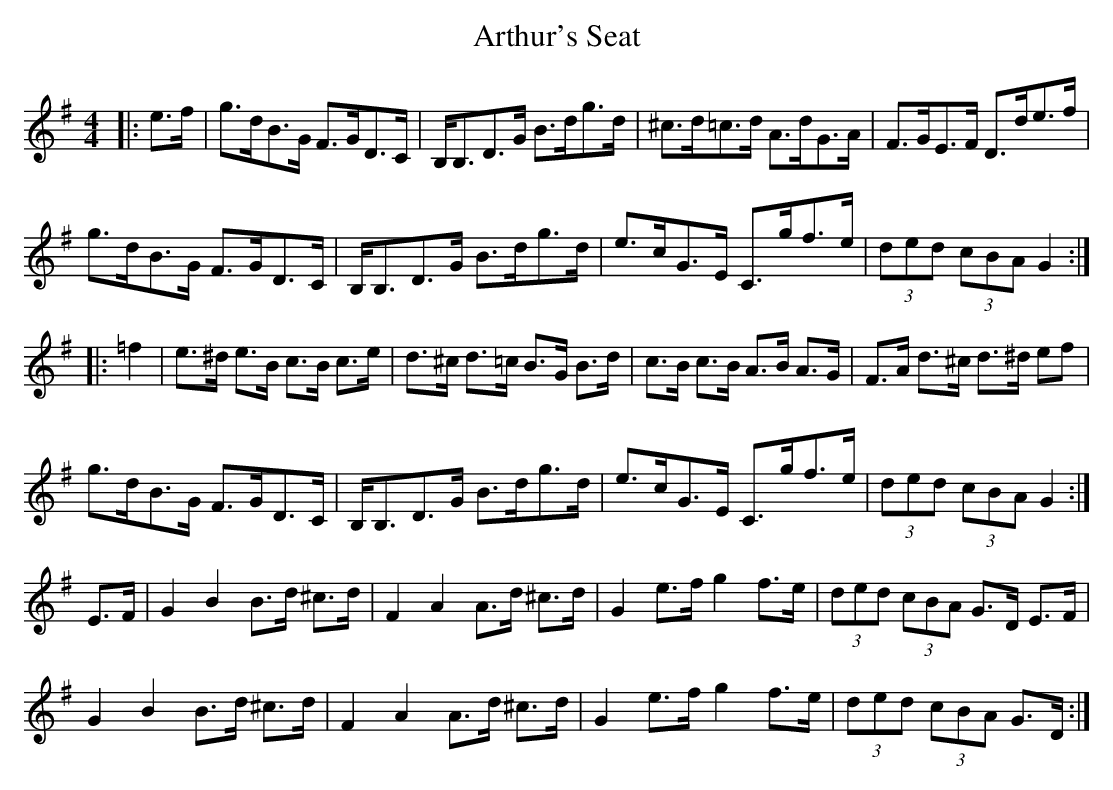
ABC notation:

X:1
T: Arthur's Seat
M: 4/4
L: 1/8
K: Gmaj
|:e>f|g>dB>G F>GD>C|B,<B,D>G B>dg>d|^c>d=c>d A>dG>A|F>GE>F D>de>f|
g>dB>G F>GD>C|B,<B,D>G B>dg>d|e>cG>E C>gf>e|(3ded (3cBA G2:|:
=f2|e>^d e>B c>B c>e|d>^c d>=c B>G B>d|c>B c>B A>B A>G|F>A d>^c d>^d ef|
g>dB>G F>GD>C|B,<B,D>G B>dg>d|e>cG>E C>gf>e|(3ded (3cBA G2:|
E>F|G2 B2 B>d ^c>d|F2A2 A>d ^c>d|G2e>f g2 f>e|(3ded (3cBA G>D E>F|
G2 B2 B>d ^c>d|F2A2 A>d ^c>d|G2e>f g2 f>e|(3ded (3cBA G>D:|
